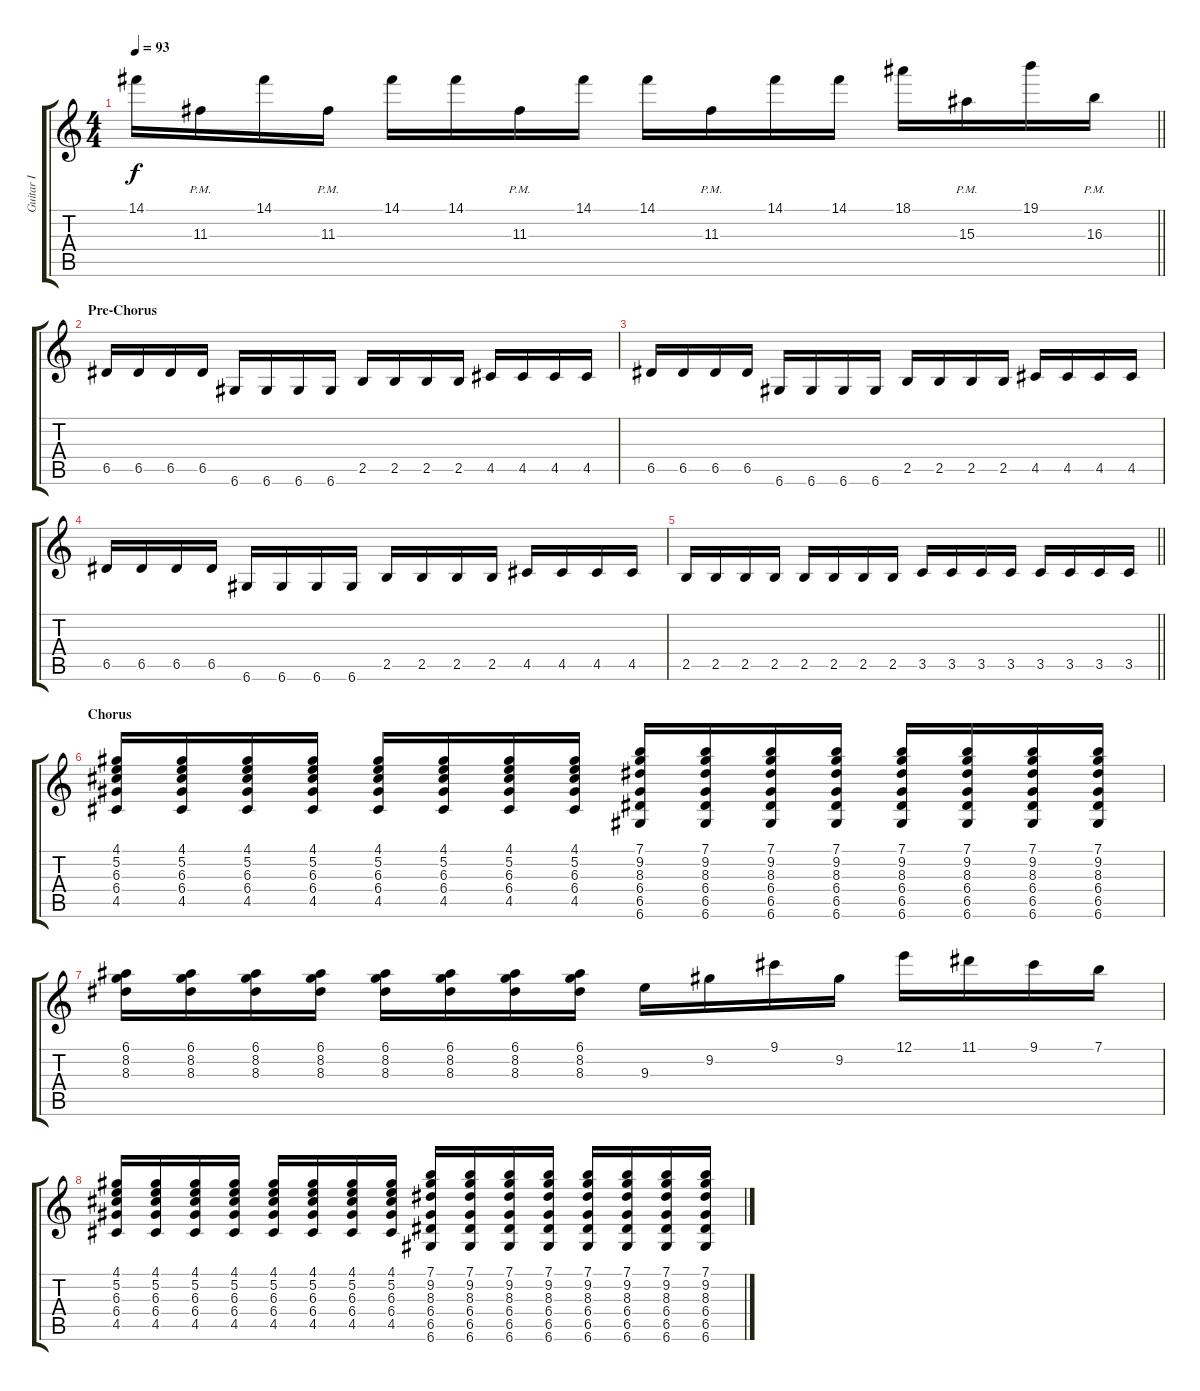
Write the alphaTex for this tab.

\track ("Guitar I" "Guitar I") {instrument distortionguitar}
\staff {score tabs}
\tuning (E4 B3 G3 D3 A2 D2) {hide}
\ts (4 4)
\tempo 93
\clef g2
\barLineRight lightlight
\ks c
14.1.16{dy f} 11.3{pm}.16 14.1.16 11.3{pm}.16 14.1.16 14.1.16 11.3{pm}.16 14.1.16 14.1.16 11.3{pm}.16 14.1.16 14.1.16 18.1.16 15.3{pm}.16 19.1.16 16.3{pm}.16 |
\section ("" "Pre-Chorus")
6.5.16{volume 13} 6.5.16 6.5.16 6.5.16 6.6.16 6.6.16 6.6.16 6.6.16 2.5.16 2.5.16 2.5.16 2.5.16 4.5.16 4.5.16 4.5.16 4.5.16 |
6.5.16 6.5.16 6.5.16 6.5.16 6.6.16 6.6.16 6.6.16 6.6.16 2.5.16 2.5.16 2.5.16 2.5.16 4.5.16 4.5.16 4.5.16 4.5.16 |
6.5.16 6.5.16 6.5.16 6.5.16 6.6.16 6.6.16 6.6.16 6.6.16 2.5.16 2.5.16 2.5.16 2.5.16 4.5.16 4.5.16 4.5.16 4.5.16 |
\barLineRight lightlight
2.5.16 2.5.16 2.5.16 2.5.16 2.5.16 2.5.16 2.5.16 2.5.16 3.5.16 3.5.16 3.5.16 3.5.16 3.5.16 3.5.16 3.5.16 3.5.16 |
\section ("" "Chorus")
(4.1 5.2 6.3 6.4 4.5).16 (4.1 5.2 6.3 6.4 4.5).16 (4.1 5.2 6.3 6.4 4.5).16 (4.1 5.2 6.3 6.4 4.5).16 (4.1 5.2 6.3 6.4 4.5).16 (4.1 5.2 6.3 6.4 4.5).16 (4.1 5.2 6.3 6.4 4.5).16 (4.1 5.2 6.3 6.4 4.5).16 (7.1 9.2 8.3 6.4 6.5 6.6).16 (7.1 9.2 8.3 6.4 6.5 6.6).16 (7.1 9.2 8.3 6.4 6.5 6.6).16 (7.1 9.2 8.3 6.4 6.5 6.6).16 (7.1 9.2 8.3 6.4 6.5 6.6).16 (7.1 9.2 8.3 6.4 6.5 6.6).16 (7.1 9.2 8.3 6.4 6.5 6.6).16 (7.1 9.2 8.3 6.4 6.5 6.6).16 |
(6.1 8.2 8.3).16 (6.1 8.2 8.3).16 (6.1 8.2 8.3).16 (6.1 8.2 8.3).16 (6.1 8.2 8.3).16 (6.1 8.2 8.3).16 (6.1 8.2 8.3).16 (6.1 8.2 8.3).16 9.3.16 9.2.16 9.1.16 9.2.16 12.1.16 11.1.16 9.1.16 7.1.16 |
(4.1 5.2 6.3 6.4 4.5).16 (4.1 5.2 6.3 6.4 4.5).16 (4.1 5.2 6.3 6.4 4.5).16 (4.1 5.2 6.3 6.4 4.5).16 (4.1 5.2 6.3 6.4 4.5).16 (4.1 5.2 6.3 6.4 4.5).16 (4.1 5.2 6.3 6.4 4.5).16 (4.1 5.2 6.3 6.4 4.5).16 (7.1 9.2 8.3 6.4 6.5 6.6).16 (7.1 9.2 8.3 6.4 6.5 6.6).16 (7.1 9.2 8.3 6.4 6.5 6.6).16 (7.1 9.2 8.3 6.4 6.5 6.6).16 (7.1 9.2 8.3 6.4 6.5 6.6).16 (7.1 9.2 8.3 6.4 6.5 6.6).16 (7.1 9.2 8.3 6.4 6.5 6.6).16 (7.1 9.2 8.3 6.4 6.5 6.6).16
